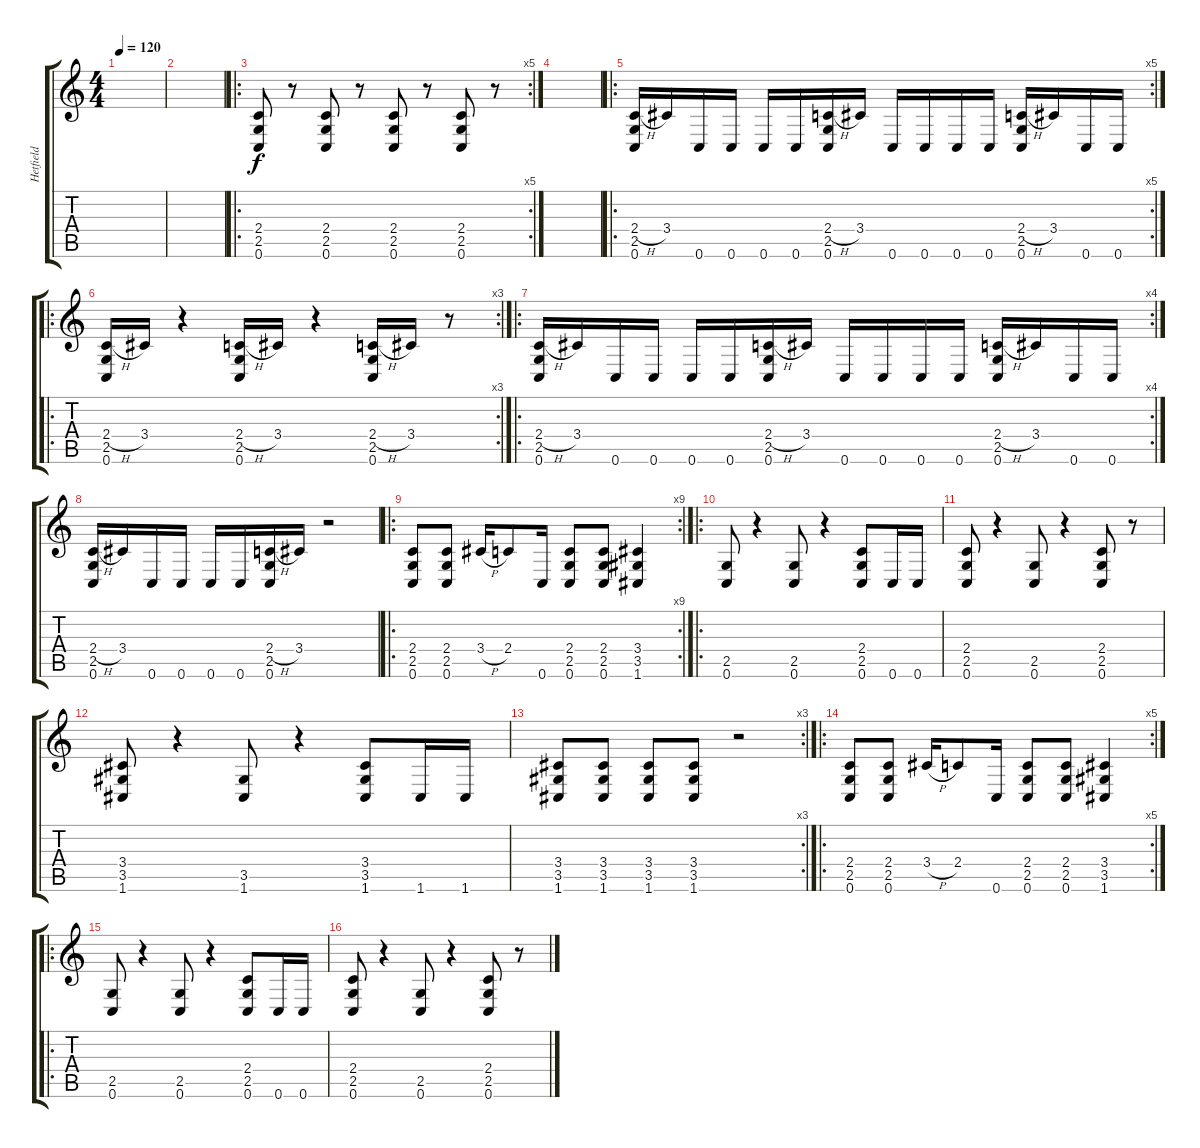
\track ("Hetfield" "Hetfield") {instrument distortionguitar}
\staff {score tabs}
\tuning (C4 G3 Eb3 Bb2 F2 C2) {hide}
\ts (4 4)
\tempo 120
\clef g2
\ks c
|
|
\ro
\rc 5
(2.4 2.5 0.6).8 r.8 (2.4 2.5 0.6).8 r.8 (2.4 2.5 0.6).8 r.8 (2.4 2.5 0.6).8 r.8 |
|
\ro
\rc 5
(2.4{h} 2.5 0.6).16 3.4.16 0.6.16 0.6.16 0.6.16 0.6.16 (2.4{h} 2.5 0.6).16 3.4.16 0.6.16 0.6.16 0.6.16 0.6.16 (2.4{h} 2.5 0.6).16 3.4.16 0.6.16 0.6.16 |
\ro
\rc 3
(2.4{h} 2.5 0.6).16 3.4.16 r.4 (2.4{h} 2.5 0.6).16 3.4.16 r.4 (2.4{h} 2.5 0.6).16 3.4.16 r.8 |
\ro
\rc 4
(2.4{h} 2.5 0.6).16 3.4.16 0.6.16 0.6.16 0.6.16 0.6.16 (2.4{h} 2.5 0.6).16 3.4.16 0.6.16 0.6.16 0.6.16 0.6.16 (2.4{h} 2.5 0.6).16 3.4.16 0.6.16 0.6.16 |
(2.4{h} 2.5 0.6).16 3.4.16 0.6.16 0.6.16 0.6.16 0.6.16 (2.4{h} 2.5 0.6).16 3.4.16 r.2 |
\ro
\rc 9
(2.4 2.5 0.6).8 (2.4 2.5 0.6).8 3.4{h}.16 2.4.8 0.6.16 (2.4 2.5 0.6).8 (2.4 2.5 0.6).8 (3.4 3.5 1.6).4 |
\ro
(2.5 0.6).8 r.4 (2.5 0.6).8 r.4 (2.4 2.5 0.6).8 0.6.16 0.6.16 |
(2.4 2.5 0.6).8 r.4 (2.5 0.6).8 r.4 (2.4 2.5 0.6).8 r.8 |
(3.4 3.5 1.6).8 r.4 (3.5 1.6).8 r.4 (3.4 3.5 1.6).8 1.6.16 1.6.16 |
\rc 3
(3.4 3.5 1.6).8 (3.4 3.5 1.6).8 (3.4 3.5 1.6).8 (3.4 3.5 1.6).8 r.2 |
\ro
\rc 5
(2.4 2.5 0.6).8 (2.4 2.5 0.6).8 3.4{h}.16 2.4.8 0.6.16 (2.4 2.5 0.6).8 (2.4 2.5 0.6).8 (3.4 3.5 1.6).4 |
\ro
(2.5 0.6).8 r.4 (2.5 0.6).8 r.4 (2.4 2.5 0.6).8 0.6.16 0.6.16 |
(2.4 2.5 0.6).8 r.4 (2.5 0.6).8 r.4 (2.4 2.5 0.6).8 r.8
